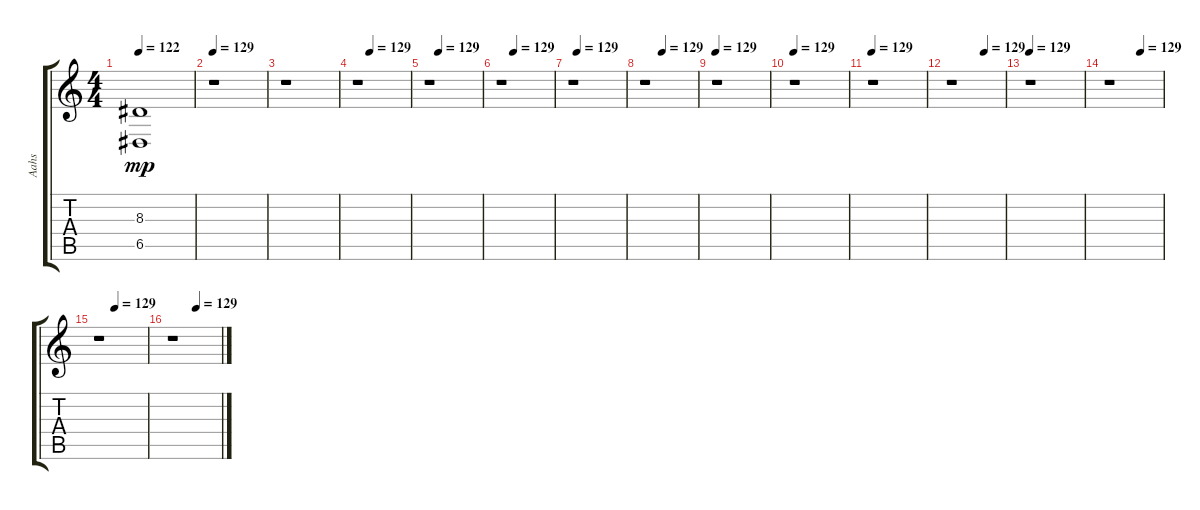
\track ("Aahs" "Aahs") {instrument choiraahs}
\staff {score tabs}
\tuning (E4 B3 G3 D3 A2 E2) {hide}
\ts (4 4)
\tempo 122
\clef g2
\ks c
(8.3 6.5).1{dy mp} |
\tempo 129
r.1 |
r.1 |
\tempo (129 0.25)
r.1 |
\tempo (129 0.1875)
r.1 |
\tempo (129 0.25)
r.1 |
\tempo (129 0.09375)
r.1 |
\tempo (129 0.34375)
r.1 |
\tempo 129
r.1 |
\tempo 129
r.1 |
\tempo 129
r.1 |
\tempo (129 0.625)
r.1 |
\tempo 129
r.1 |
\tempo (129 0.59375)
r.1 |
\tempo (129 0.34375)
r.1 |
\tempo (129 0.5)
r.1
